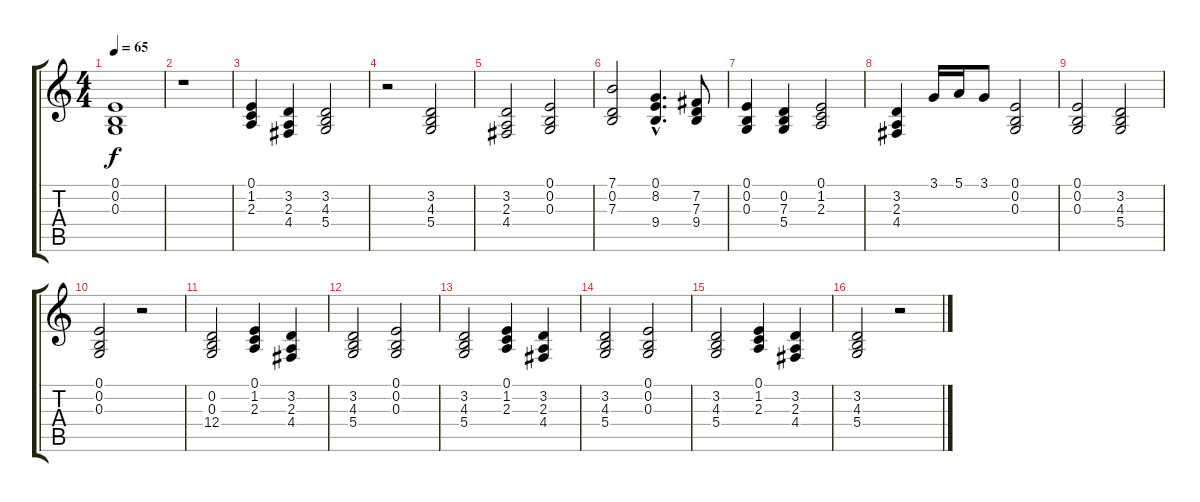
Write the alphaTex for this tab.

\track "" {instrument stringensemble2}
\staff {score tabs}
\tuning (E4 B3 G3 D3 A2 E2) {hide}
\ts (4 4)
\tempo 65
\clef g2
\ks c
(0.1 0.2 0.3).1{dy f} |
r.1 |
(0.1 1.2 2.3).4 (3.2 2.3 4.4).4 (3.2 4.3 5.4).2 |
r.2 (3.2 4.3 5.4).2 |
(3.2 2.3 4.4).2 (0.1 0.2 0.3).2 |
(7.1 0.2 7.3).2 (0.1{hac} 8.2{hac} 9.4{hac}).4{d} (7.2 7.3 9.4).8 |
(0.1 0.2 0.3).4 (0.2 7.3 5.4).4 (0.1 1.2 2.3).2 |
(3.2 2.3 4.4).4 3.1.16 5.1.16 3.1.8 (0.1 0.2 0.3).2 |
(0.1 0.2 0.3).2 (3.2 4.3 5.4).2 |
(0.1 0.2 0.3).2 r.2 |
(0.2 0.3 12.4).2 (0.1 1.2 2.3).4 (3.2 2.3 4.4).4 |
(3.2 4.3 5.4).2 (0.1 0.2 0.3).2 |
(3.2 4.3 5.4).2 (0.1 1.2 2.3).4 (3.2 2.3 4.4).4 |
(3.2 4.3 5.4).2 (0.1 0.2 0.3).2 |
(3.2 4.3 5.4).2 (0.1 1.2 2.3).4 (3.2 2.3 4.4).4 |
(3.2 4.3 5.4).2 r.2
